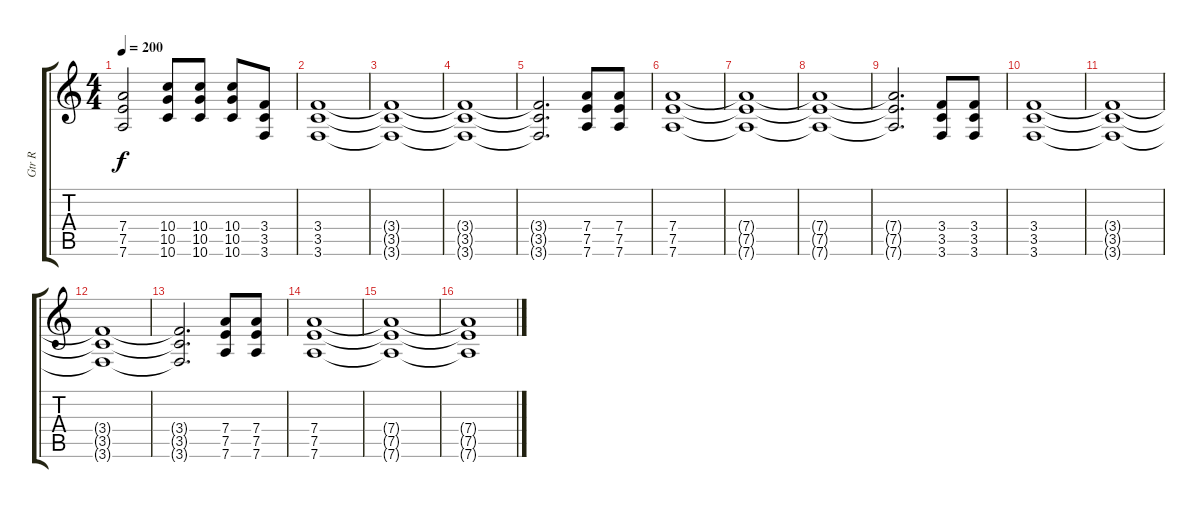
\track ("Gtr R" "Gtr R") {instrument overdrivenguitar}
\staff {score tabs}
\tuning (E4 B3 G3 D3 A2 D2) {hide}
\ts (4 4)
\tempo 200
\clef g2
\ks c
(7.4{t} 7.5{t} 7.6{t}).2{dy f} (10.4 10.5 10.6).8 (10.4 10.5 10.6).8 (10.4 10.5 10.6).8 (3.4 3.5 3.6).8 |
(3.4 3.5 3.6).1 |
(3.4{t} 3.5{t} 3.6{t}).1 |
(3.4{t} 3.5{t} 3.6{t}).1 |
(3.4{t} 3.5{t} 3.6{t}).2{d} (7.4 7.5 7.6).8 (7.4 7.5 7.6).8 |
(7.4 7.5 7.6).1 |
(7.4{t} 7.5{t} 7.6{t}).1 |
(7.4{t} 7.5{t} 7.6{t}).1 |
(7.4{t} 7.5{t} 7.6{t}).2{d} (3.4 3.5 3.6).8 (3.4 3.5 3.6).8 |
(3.4 3.5 3.6).1 |
(3.4{t} 3.5{t} 3.6{t}).1 |
(3.4{t} 3.5{t} 3.6{t}).1 |
(3.4{t} 3.5{t} 3.6{t}).2{d} (7.4 7.5 7.6).8 (7.4 7.5 7.6).8 |
(7.4 7.5 7.6).1 |
(7.4{t} 7.5{t} 7.6{t}).1 |
(7.4{t} 7.5{t} 7.6{t}).1
